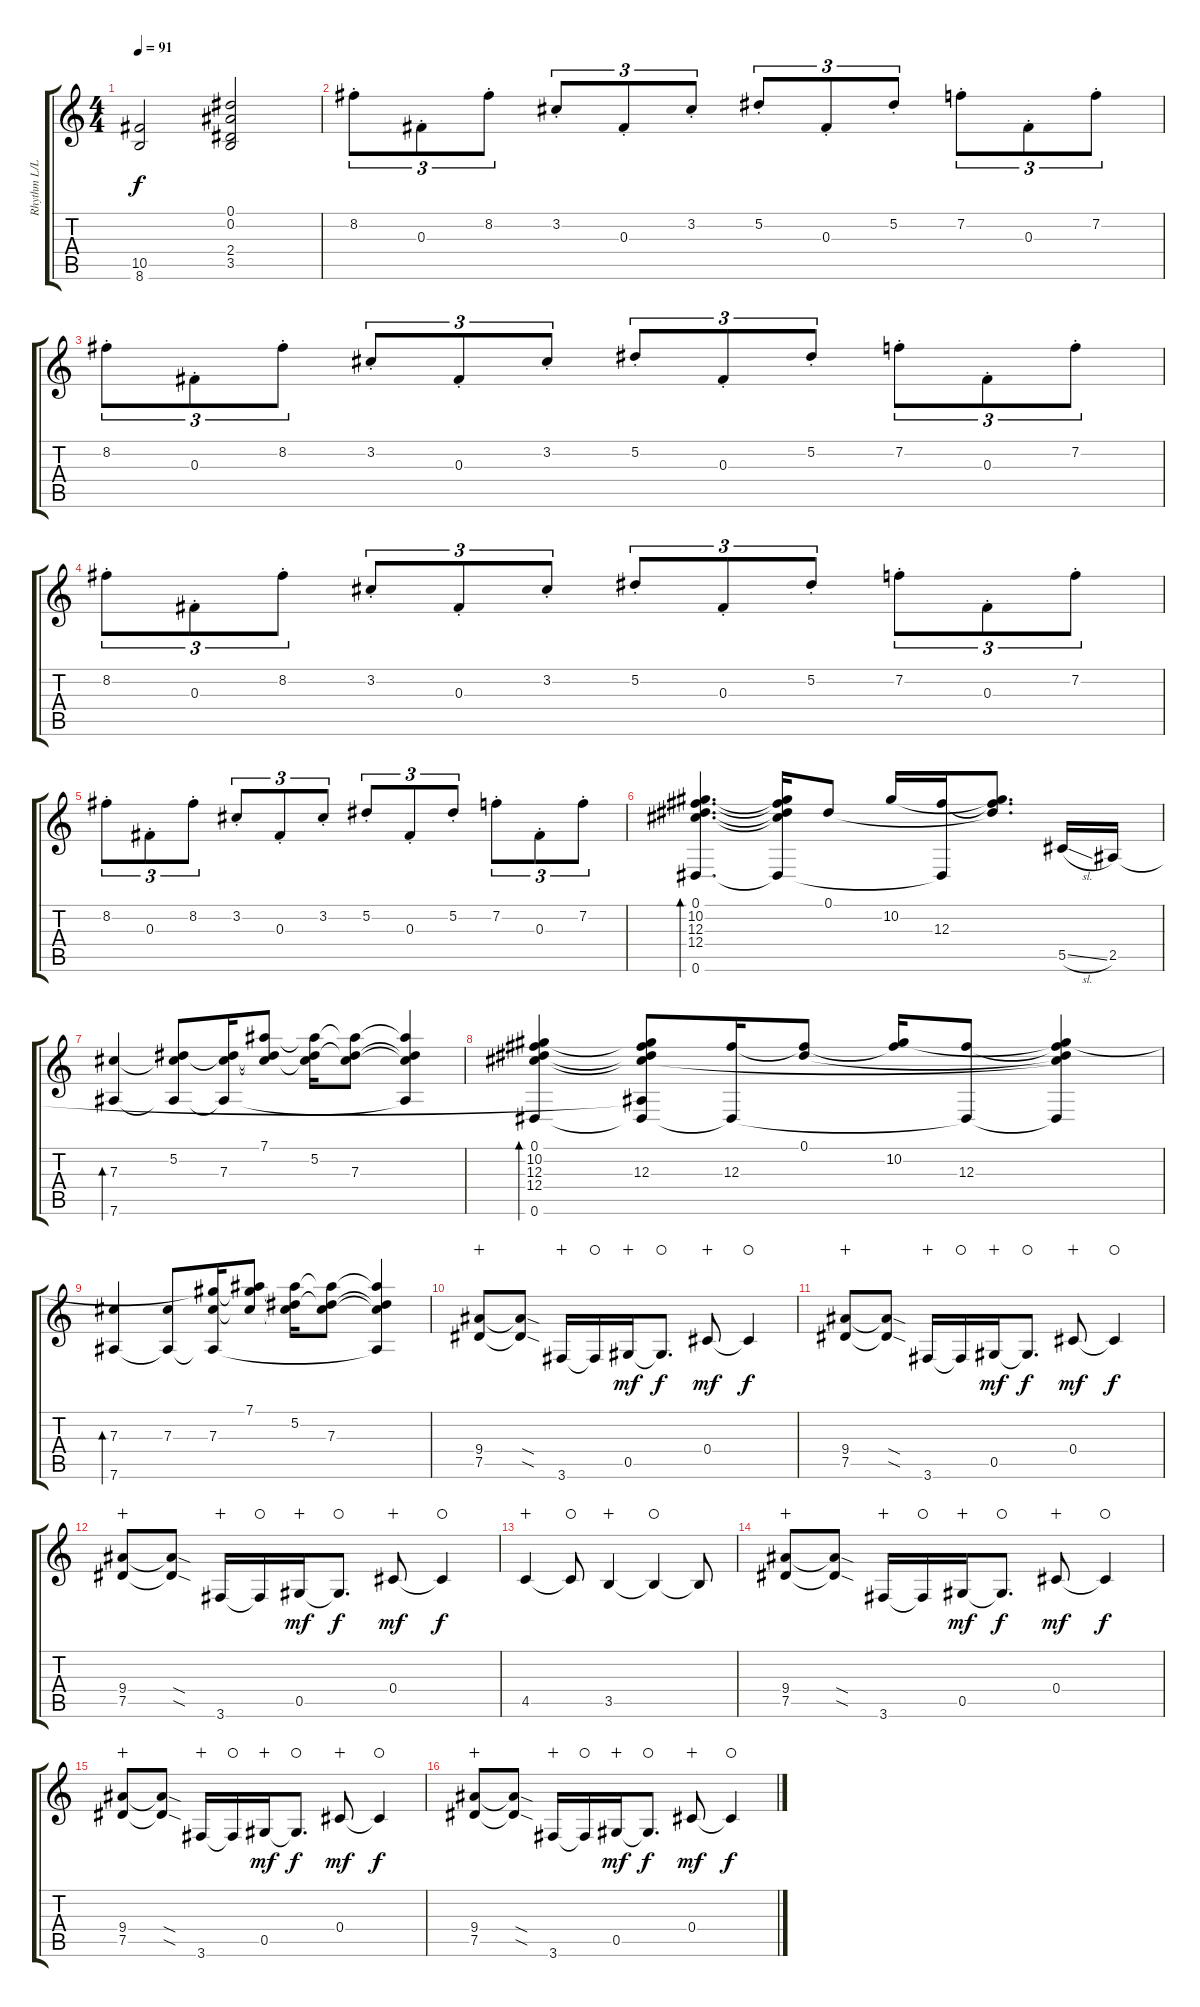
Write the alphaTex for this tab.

\track ("Rhythm L/Lead 1" "Rhythm L/L") {instrument electricguitarclean}
\staff {score tabs}
\tuning (Eb4 Bb3 Gb3 Db3 Ab2 Eb2) {hide}
\ts (4 4)
\tempo 91
\clef g2
\ks c
(10.5{t} 8.6{t}).2{dy f} (0.1 0.2 2.4 3.5).2 |
8.2{st}.8{tu (3 2) volume 7 instrument electricguitarclean} 0.3{st}.8{tu (3 2)} 8.2{st}.8{tu (3 2)} 3.2{st}.8{tu (3 2)} 0.3{st}.8{tu (3 2)} 3.2{st}.8{tu (3 2)} 5.2{st}.8{tu (3 2)} 0.3{st}.8{tu (3 2)} 5.2{st}.8{tu (3 2)} 7.2{st}.8{tu (3 2)} 0.3{st}.8{tu (3 2)} 7.2{st}.8{tu (3 2)} |
8.2{st}.8{tu (3 2)} 0.3{st}.8{tu (3 2)} 8.2{st}.8{tu (3 2)} 3.2{st}.8{tu (3 2)} 0.3{st}.8{tu (3 2)} 3.2{st}.8{tu (3 2)} 5.2{st}.8{tu (3 2)} 0.3{st}.8{tu (3 2)} 5.2{st}.8{tu (3 2)} 7.2{st}.8{tu (3 2)} 0.3{st}.8{tu (3 2)} 7.2{st}.8{tu (3 2)} |
8.2{st}.8{tu (3 2)} 0.3{st}.8{tu (3 2)} 8.2{st}.8{tu (3 2)} 3.2{st}.8{tu (3 2)} 0.3{st}.8{tu (3 2)} 3.2{st}.8{tu (3 2)} 5.2{st}.8{tu (3 2)} 0.3{st}.8{tu (3 2)} 5.2{st}.8{tu (3 2)} 7.2{st}.8{tu (3 2)} 0.3{st}.8{tu (3 2)} 7.2{st}.8{tu (3 2)} |
8.2{st}.8{tu (3 2)} 0.3{st}.8{tu (3 2)} 8.2{st}.8{tu (3 2)} 3.2{st}.8{tu (3 2)} 0.3{st}.8{tu (3 2)} 3.2{st}.8{tu (3 2)} 5.2{st}.8{tu (3 2)} 0.3{st}.8{tu (3 2)} 5.2{st}.8{tu (3 2)} 7.2{st}.8{tu (3 2)} 0.3{st}.8{tu (3 2)} 7.2{st}.8{tu (3 2)} |
(0.1 10.2 12.3 12.4 0.6).4{d bd 30 instrument electricguitarclean} (0.1{t} 10.2{t} 12.3{t} 12.4{t} 0.6{t}).16 0.1.8 10.2.16 (12.3 0.6{t}).16 (0.1{t} 10.2{t} 12.3{t}).8{d} 5.5{sl}.16 2.5.16 |
(7.3 7.6).4{bd 120} (5.2 7.3{t} 7.6{t}).8 (5.2{t} 7.3 7.6{t}).16 (7.1 5.2{t} 7.3{t}).8 (7.1{t} 5.2 7.3{t}).16 (7.1{t} 5.2{t} 7.3).8 (7.1{t} 5.2{t} 7.3{t} 7.6{t}).4 |
(0.1 10.2 12.3 12.4 0.6).4{bd 120 instrument electricguitarclean} (0.1{t} 10.2{t} 12.3 12.4{t} 2.5{t} 0.6{t}).8 (12.3 0.6{t}).16 (0.1 12.3{t}).8 (10.2 12.3{t}).16 (12.3 0.6{t}).8 (0.1{t} 10.2{t} 12.3{t} 12.4{t} 0.6{t}).4 |
(7.3 7.6).4{bd 120} (7.3 7.6{t}).8 (10.2{t} 7.3 7.6{t}).16 (7.1 10.2{t} 7.3{t}).8 (7.1{t} 5.2 7.3{t}).16 (7.1{t} 5.2{t} 7.3).8 (7.1{t} 5.2{t} 7.3{t} 7.6{t}).4 |
(9.4 7.5).8{volume 16 instrument distortionguitar wahc} (9.4{sod t} 7.5{sod t}).8 3.6.16{wahc} 3.6{t}.16{waho} 0.5.16{dy mf wahc} 0.5{t}.8{d dy f waho} 0.4.8{dy mf wahc} 0.4{t}.4{dy f waho} |
(9.4 7.5).8{wahc} (9.4{sod t} 7.5{sod t}).8 3.6.16{wahc} 3.6{t}.16{waho} 0.5.16{dy mf wahc} 0.5{t}.8{d dy f waho} 0.4.8{dy mf wahc} 0.4{t}.4{dy f waho} |
(9.4 7.5).8{wahc} (9.4{sod t} 7.5{sod t}).8 3.6.16{wahc} 3.6{t}.16{waho} 0.5.16{dy mf wahc} 0.5{t}.8{d dy f waho} 0.4.8{dy mf wahc} 0.4{t}.4{dy f waho} |
4.5.4{wahc} 4.5{t}.8{waho} 3.5.4{wahc} 3.5{t}.4{waho} 3.5{t}.8 |
(9.4 7.5).8{volume 16 instrument distortionguitar wahc} (9.4{sod t} 7.5{sod t}).8 3.6.16{wahc} 3.6{t}.16{waho} 0.5.16{dy mf wahc} 0.5{t}.8{d dy f waho} 0.4.8{dy mf wahc} 0.4{t}.4{dy f waho} |
(9.4 7.5).8{wahc} (9.4{sod t} 7.5{sod t}).8 3.6.16{wahc} 3.6{t}.16{waho} 0.5.16{dy mf wahc} 0.5{t}.8{d dy f waho} 0.4.8{dy mf wahc} 0.4{t}.4{dy f waho} |
(9.4 7.5).8{wahc} (9.4{sod t} 7.5{sod t}).8 3.6.16{wahc} 3.6{t}.16{waho} 0.5.16{dy mf wahc} 0.5{t}.8{d dy f waho} 0.4.8{dy mf wahc} 0.4{t}.4{dy f waho}
